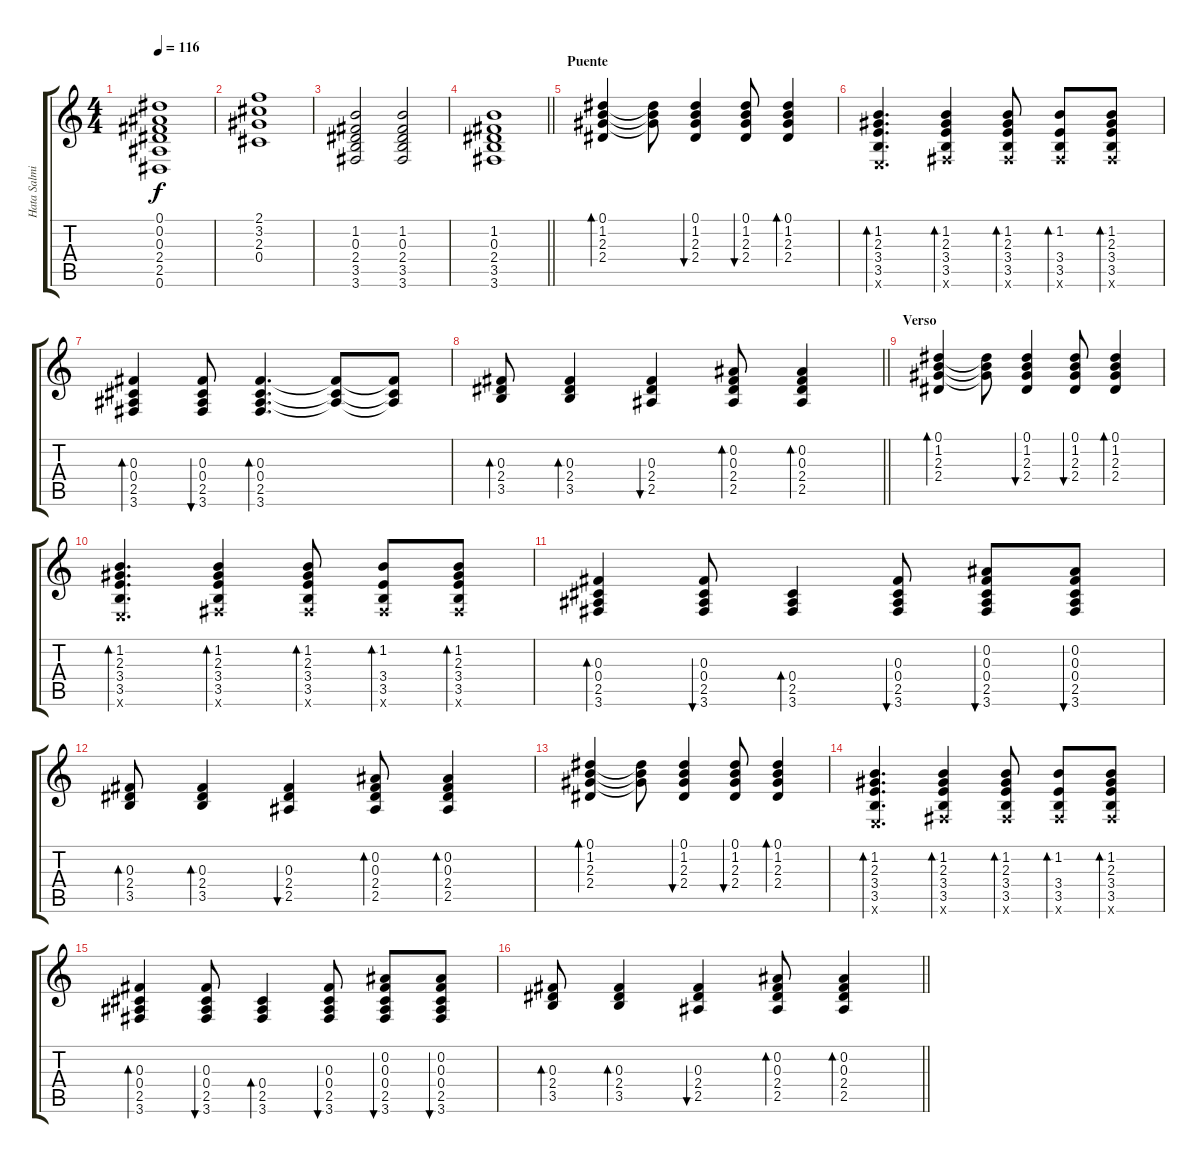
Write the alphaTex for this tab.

\track ("Hata Salmi" "Hata Salmi") {instrument acousticguitarsteel}
\staff {score tabs}
\tuning (Eb4 Bb3 Gb3 Db3 Ab2 Eb2) {hide}
\ts (4 4)
\tempo 116
\clef g2
\ks c
(0.1 0.2 0.3 2.4 2.5 0.6).1{dy f} |
(2.1 3.2 2.3 0.4).1 |
(1.2 0.3 2.4 3.5 3.6).2 (1.2 0.3 2.4 3.5 3.6).2 |
\barLineRight lightlight
(1.2 0.3 2.4 3.5 3.6).1 |
\section ("" "Puente")
(0.1 1.2 2.3 2.4).4{bd 120 volume 5 instrument acousticguitarsteel} (0.1{t} 1.2{t} 2.3{t}).8 (0.1 1.2 2.3 2.4).4{bu 60} (0.1 1.2 2.3 2.4).8{bu 60} (0.1 1.2 2.3 2.4).4{bd 60} |
(1.2 2.3 3.4 3.5 1.6{x}).4{d bd 60} (1.2 2.3 3.4 3.5 3.6{x}).4{bd 60} (1.2 2.3 3.4 3.5 3.6{x}).8{bd 60} (1.2 3.4 3.5 3.6{x}).8{bd 60} (1.2 2.3 3.4 3.5 3.6{x}).8{bd 60} |
(0.3 0.4 2.5 3.6).4{bd 60} (0.3 0.4 2.5 3.6).8{bu 60} (0.3 0.4 2.5 3.6).4{d bd 60} (0.3{t} 0.4{t} 2.5{t}).8 (0.3{t} 0.4{t} 2.5{t}).8 |
\barLineRight lightlight
(0.3 2.4 3.5).8{bd 120} (0.3 2.4 3.5).4{bd 120} (0.3 2.4 2.5).4{bu 60} (0.2 0.3 2.4 2.5).8{bd 60} (0.2 0.3 2.4 2.5).4{bd 60} |
\section ("" "Verso")
(0.1 1.2 2.3 2.4).4{bd 120} (0.1{t} 1.2{t} 2.3{t}).8 (0.1 1.2 2.3 2.4).4{bu 60} (0.1 1.2 2.3 2.4).8{bu 60} (0.1 1.2 2.3 2.4).4{bd 60} |
(1.2 2.3 3.4 3.5 1.6{x}).4{d bd 60} (1.2 2.3 3.4 3.5 3.6{x}).4{bd 60} (1.2 2.3 3.4 3.5 3.6{x}).8{bd 60} (1.2 3.4 3.5 3.6{x}).8{bd 60} (1.2 2.3 3.4 3.5 3.6{x}).8{bd 60} |
(0.3 0.4 2.5 3.6).4{bd 60} (0.3 0.4 2.5 3.6).8{bu 60} (0.4 2.5 3.6).4{bd 60} (0.3 0.4 2.5 3.6).8{bu 60} (0.2 0.3 0.4 2.5 3.6).8{bu 60} (0.2 0.3 0.4 2.5 3.6).8{bu 60} |
(0.3 2.4 3.5).8{bd 120} (0.3 2.4 3.5).4{bd 120} (0.3 2.4 2.5).4{bu 60} (0.2 0.3 2.4 2.5).8{bd 60} (0.2 0.3 2.4 2.5).4{bd 60} |
(0.1 1.2 2.3 2.4).4{bd 120} (0.1{t} 1.2{t} 2.3{t}).8 (0.1 1.2 2.3 2.4).4{bu 60} (0.1 1.2 2.3 2.4).8{bu 60} (0.1 1.2 2.3 2.4).4{bd 60} |
(1.2 2.3 3.4 3.5 1.6{x}).4{d bd 60} (1.2 2.3 3.4 3.5 3.6{x}).4{bd 60} (1.2 2.3 3.4 3.5 3.6{x}).8{bd 60} (1.2 3.4 3.5 3.6{x}).8{bd 60} (1.2 2.3 3.4 3.5 3.6{x}).8{bd 60} |
(0.3 0.4 2.5 3.6).4{bd 60} (0.3 0.4 2.5 3.6).8{bu 60} (0.4 2.5 3.6).4{bd 60} (0.3 0.4 2.5 3.6).8{bu 60} (0.2 0.3 0.4 2.5 3.6).8{bu 60} (0.2 0.3 0.4 2.5 3.6).8{bu 60} |
\barLineRight lightlight
(0.3 2.4 3.5).8{bd 120} (0.3 2.4 3.5).4{bd 120} (0.3 2.4 2.5).4{bu 60} (0.2 0.3 2.4 2.5).8{bd 60} (0.2 0.3 2.4 2.5).4{bd 60}
